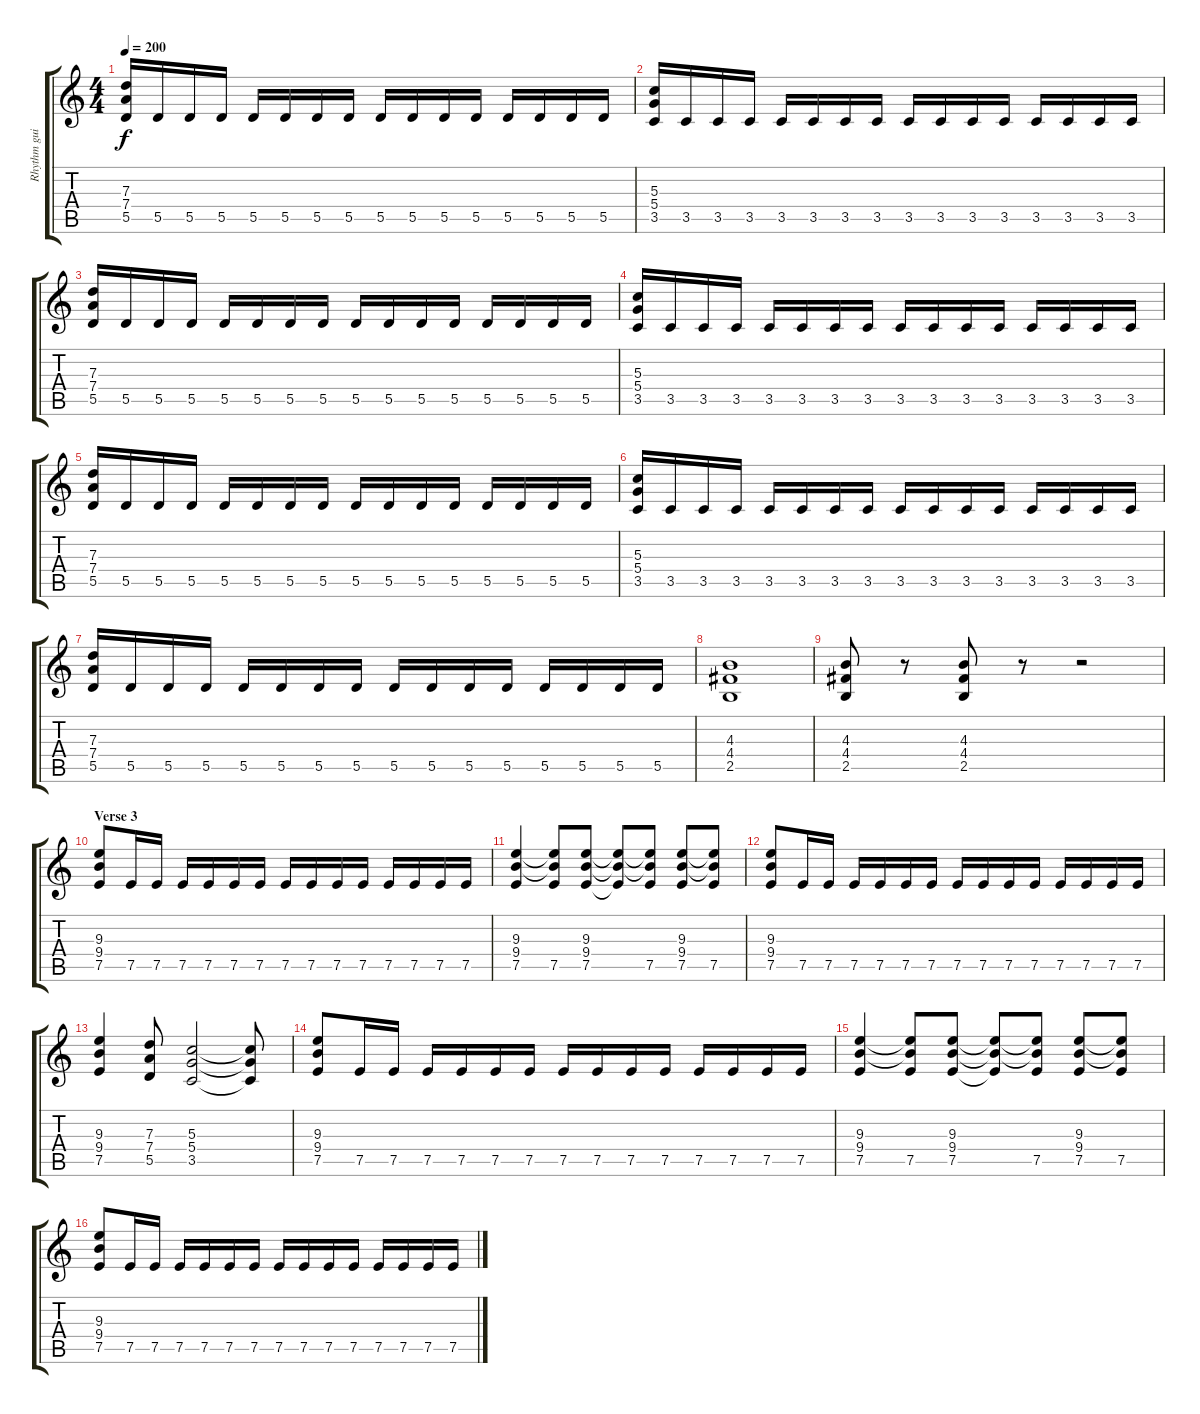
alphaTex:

\track ("Rhythm guitar 2" "Rhythm gui") {instrument overdrivenguitar}
\staff {score tabs}
\tuning (E4 B3 G3 D3 A2 E2) {hide}
\ts (4 4)
\tempo 200
\clef g2
\ks c
(7.3 7.4 5.5).16{dy f} 5.5.16 5.5.16 5.5.16 5.5.16 5.5.16 5.5.16 5.5.16 5.5.16 5.5.16 5.5.16 5.5.16 5.5.16 5.5.16 5.5.16 5.5.16 |
(5.3 5.4 3.5).16 3.5.16 3.5.16 3.5.16 3.5.16 3.5.16 3.5.16 3.5.16 3.5.16 3.5.16 3.5.16 3.5.16 3.5.16 3.5.16 3.5.16 3.5.16 |
(7.3 7.4 5.5).16 5.5.16 5.5.16 5.5.16 5.5.16 5.5.16 5.5.16 5.5.16 5.5.16 5.5.16 5.5.16 5.5.16 5.5.16 5.5.16 5.5.16 5.5.16 |
(5.3 5.4 3.5).16 3.5.16 3.5.16 3.5.16 3.5.16 3.5.16 3.5.16 3.5.16 3.5.16 3.5.16 3.5.16 3.5.16 3.5.16 3.5.16 3.5.16 3.5.16 |
(7.3 7.4 5.5).16 5.5.16 5.5.16 5.5.16 5.5.16 5.5.16 5.5.16 5.5.16 5.5.16 5.5.16 5.5.16 5.5.16 5.5.16 5.5.16 5.5.16 5.5.16 |
(5.3 5.4 3.5).16 3.5.16 3.5.16 3.5.16 3.5.16 3.5.16 3.5.16 3.5.16 3.5.16 3.5.16 3.5.16 3.5.16 3.5.16 3.5.16 3.5.16 3.5.16 |
(7.3 7.4 5.5).16 5.5.16 5.5.16 5.5.16 5.5.16 5.5.16 5.5.16 5.5.16 5.5.16 5.5.16 5.5.16 5.5.16 5.5.16 5.5.16 5.5.16 5.5.16 |
(4.3 4.4 2.5).1 |
(4.3 4.4 2.5).8 r.8 (4.3 4.4 2.5).8 r.8 r.2 |
\section ("" "Verse 3")
(9.3 9.4 7.5).8 7.5.16 7.5.16 7.5.16 7.5.16 7.5.16 7.5.16 7.5.16 7.5.16 7.5.16 7.5.16 7.5.16 7.5.16 7.5.16 7.5.16 |
(9.3 9.4 7.5).4 (9.3{t} 9.4{t} 7.5).8 (9.3 9.4 7.5).8 (9.3{t} 9.4{t} 7.5{t}).8 (9.3{t} 9.4{t} 7.5).8 (9.3 9.4 7.5).8 (9.3{t} 9.4{t} 7.5).8 |
(9.3 9.4 7.5).8 7.5.16 7.5.16 7.5.16 7.5.16 7.5.16 7.5.16 7.5.16 7.5.16 7.5.16 7.5.16 7.5.16 7.5.16 7.5.16 7.5.16 |
(9.3 9.4 7.5).4 (7.3 7.4 5.5).8 (5.3 5.4 3.5).2 (5.3{t} 5.4{t} 3.5{t}).8 |
(9.3 9.4 7.5).8 7.5.16 7.5.16 7.5.16 7.5.16 7.5.16 7.5.16 7.5.16 7.5.16 7.5.16 7.5.16 7.5.16 7.5.16 7.5.16 7.5.16 |
(9.3 9.4 7.5).4 (9.3{t} 9.4{t} 7.5).8 (9.3 9.4 7.5).8 (9.3{t} 9.4{t} 7.5{t}).8 (9.3{t} 9.4{t} 7.5).8 (9.3 9.4 7.5).8 (9.3{t} 9.4{t} 7.5).8 |
(9.3 9.4 7.5).8 7.5.16 7.5.16 7.5.16 7.5.16 7.5.16 7.5.16 7.5.16 7.5.16 7.5.16 7.5.16 7.5.16 7.5.16 7.5.16 7.5.16
